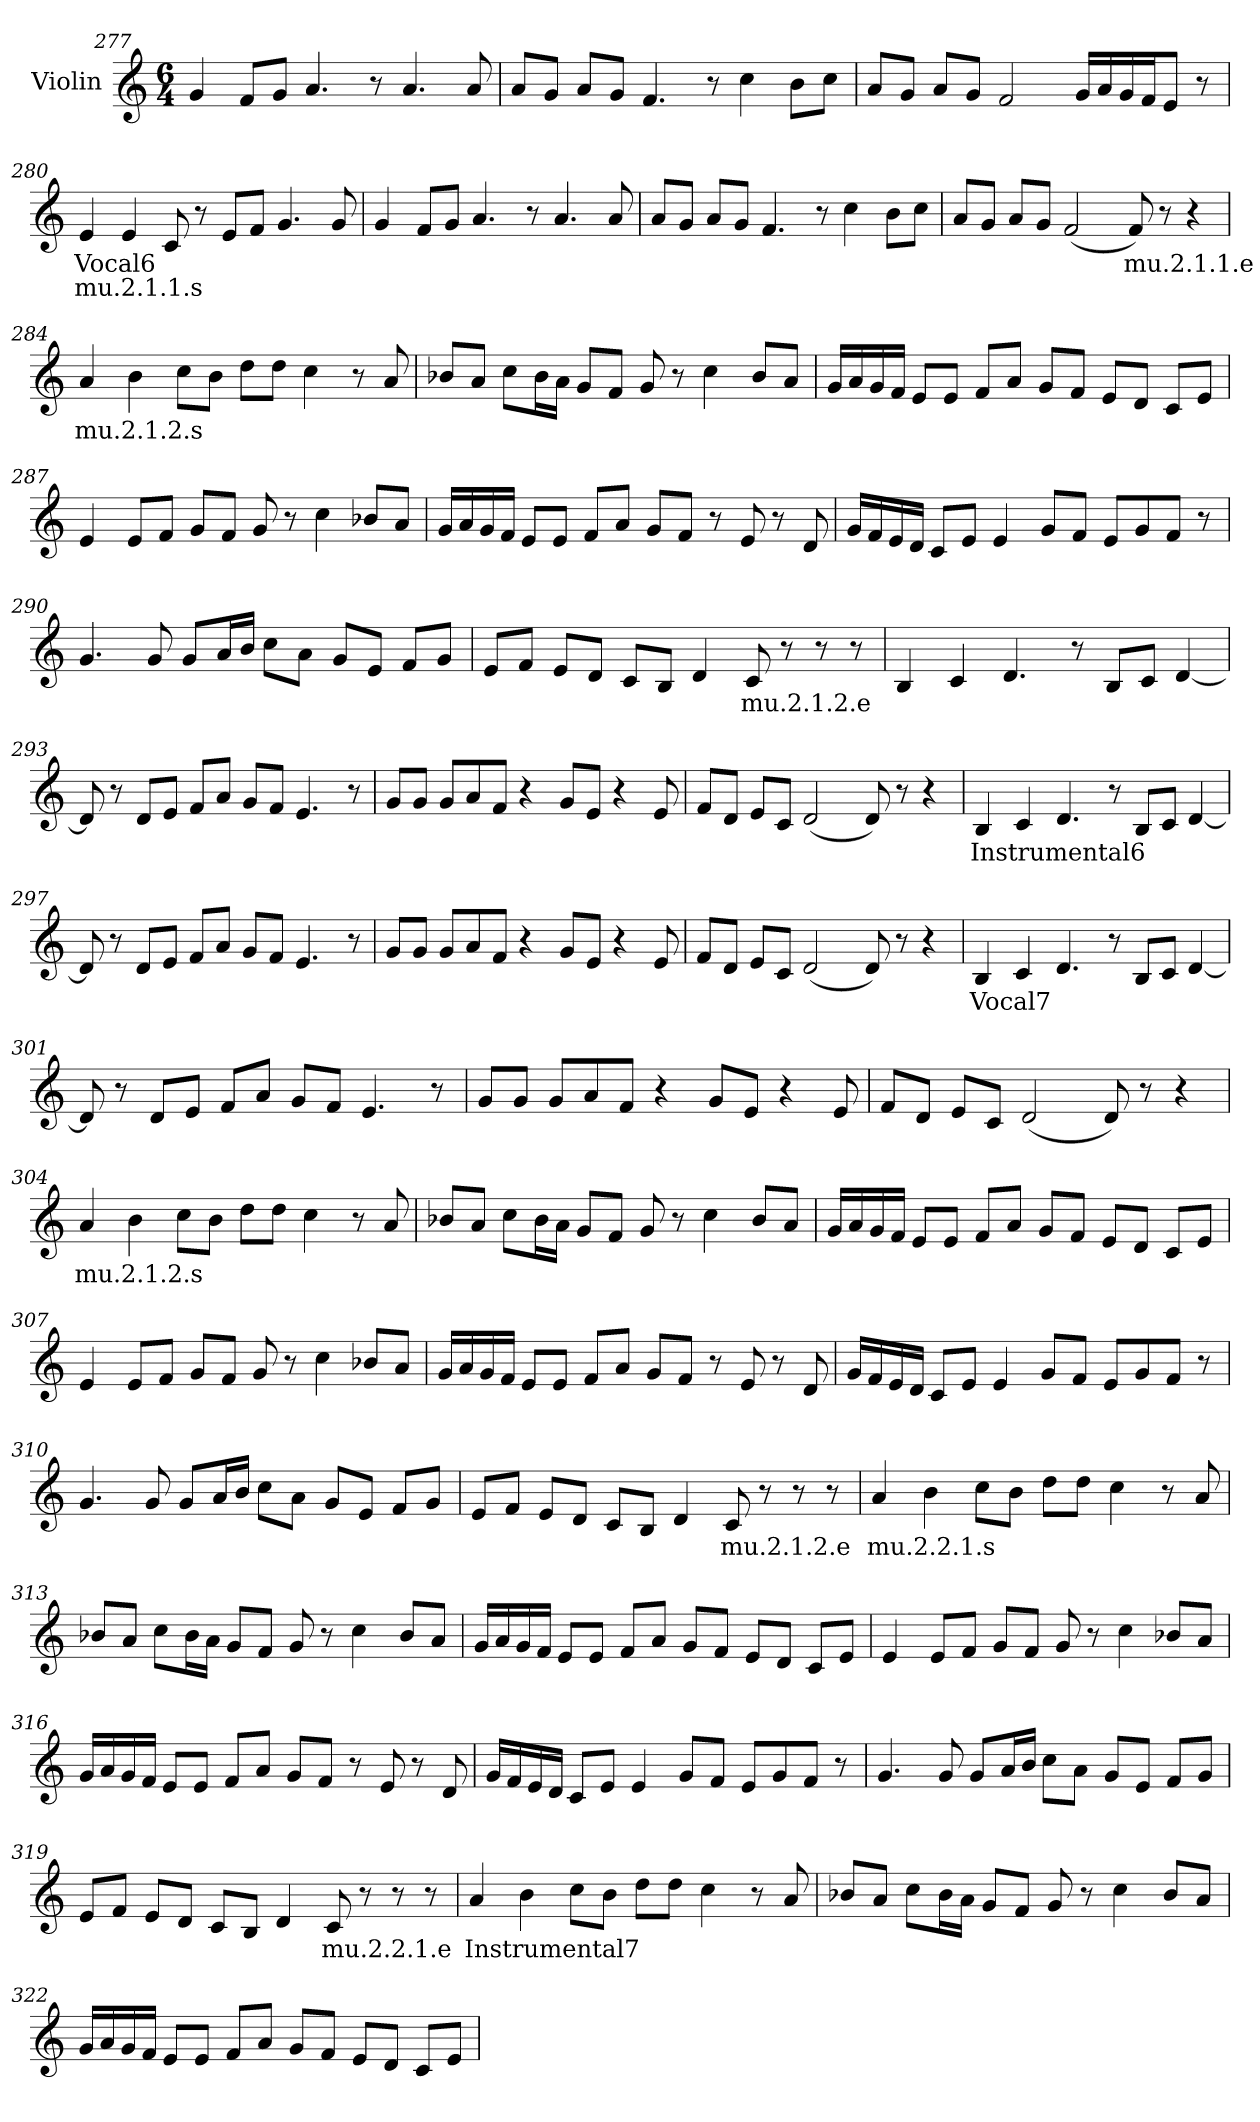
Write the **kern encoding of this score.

**kern	**text	**text
*part1	*part1	*part1
*staff1	*staff1	*staff1
*I"Violin	*	*
*clefG2	*	*
*k[]	*	*
*M6/4	*	*
=277	=277	=277
4g/	.	.
8f/L	.	.
8g/J	.	.
4.a/	.	.
8r	.	.
4.a/	.	.
8a/	.	.
!!LO:LB:g=z
=278	=278	=278
8a/L	.	.
8g/J	.	.
8a/L	.	.
8g/J	.	.
4.f/	.	.
8r	.	.
4cc\	.	.
8b\L	.	.
8cc\J	.	.
!!LO:LB:g=z
=279	=279	=279
8a/L	.	.
8g/J	.	.
8a/L	.	.
8g/J	.	.
2f/	.	.
16g/LL	.	.
16a/	.	.
16g/	.	.
16f/J	.	.
8e/J	.	.
8r	.	.
=280	=280	=280
!	!LO:LY:b	!LO:LY:b
4e/	Vocal6	mu.2.1.1.s
4e/	.	.
8c/	.	.
8r	.	.
8e/L	.	.
8f/J	.	.
4.g/	.	.
8g/	.	.
=281	=281	=281
4g/	.	.
8f/L	.	.
8g/J	.	.
4.a/	.	.
8r	.	.
4.a/	.	.
8a/	.	.
!!LO:LB:g=z
=282	=282	=282
8a/L	.	.
8g/J	.	.
8a/L	.	.
8g/J	.	.
4.f/	.	.
8r	.	.
4cc\	.	.
8b\L	.	.
8cc\J	.	.
=283	=283	=283
8a/L	.	.
8g/J	.	.
8a/L	.	.
8g/J	.	.
(2f/	.	.
!	!LO:LY:b	!
8f/)	mu.2.1.1.e	.
8r	.	.
4r	.	.
=284	=284	=284
!	!LO:LY:b	!
4a/	mu.2.1.2.s	.
4b\	.	.
8cc\L	.	.
8b\J	.	.
8dd\L	.	.
8dd\J	.	.
4cc\	.	.
8r	.	.
8a/	.	.
!!LO:LB:g=z
=285	=285	=285
8b-X/L	.	.
8a/J	.	.
8cc\L	.	.
16b-\L	.	.
16a\JJ	.	.
8g/L	.	.
8f/J	.	.
8g/	.	.
8r	.	.
4cc\	.	.
8b-/L	.	.
8a/J	.	.
!!LO:LB:g=z
=286	=286	=286
16g/LL	.	.
16a/	.	.
16g/	.	.
16f/JJ	.	.
8e/L	.	.
8e/J	.	.
8f/L	.	.
8a/J	.	.
8g/L	.	.
8f/J	.	.
8e/L	.	.
8d/J	.	.
8c/L	.	.
8e/J	.	.
=287	=287	=287
4e/	.	.
8e/L	.	.
8f/J	.	.
8g/L	.	.
8f/J	.	.
8g/	.	.
8r	.	.
4cc\	.	.
8b-X/L	.	.
8a/J	.	.
=288	=288	=288
16g/LL	.	.
16a/	.	.
16g/	.	.
16f/JJ	.	.
8e/L	.	.
8e/J	.	.
8f/L	.	.
8a/J	.	.
8g/L	.	.
8f/J	.	.
8r	.	.
8e/	.	.
8r	.	.
8d/	.	.
!!LO:LB:g=z
=289	=289	=289
16g/LL	.	.
16f/	.	.
16e/	.	.
16d/JJ	.	.
8c/L	.	.
8e/J	.	.
4e/	.	.
8g/L	.	.
8f/J	.	.
8e/L	.	.
8g/	.	.
8f/J	.	.
8r	.	.
=290	=290	=290
4.g/	.	.
8g/	.	.
8g/L	.	.
16a/L	.	.
16b/JJ	.	.
8cc\L	.	.
8a\J	.	.
8g/L	.	.
8e/J	.	.
8f/L	.	.
8g/J	.	.
=291	=291	=291
8e/L	.	.
8f/J	.	.
8e/L	.	.
8d/J	.	.
8c/L	.	.
8B/J	.	.
4d/	.	.
!	!LO:LY:b	!
8c/	mu.2.1.2.e	.
8r	.	.
8r	.	.
8r	.	.
!!LO:LB:g=z
=292	=292	=292
4B/	.	.
4c/	.	.
4.d/	.	.
8r	.	.
8B/L	.	.
8c/J	.	.
[4d/	.	.
=293	=293	=293
8d/]	.	.
8r	.	.
8d/L	.	.
8e/J	.	.
8f/L	.	.
8a/J	.	.
8g/L	.	.
8f/J	.	.
4.e/	.	.
8r	.	.
=294	=294	=294
8g/L	.	.
8g/J	.	.
8g/L	.	.
8a/	.	.
8f/J	.	.
4r	.	.
8g/L	.	.
8e/J	.	.
4r	.	.
8e/	.	.
!!LO:LB:g=z
=295	=295	=295
8f/L	.	.
8d/J	.	.
8e/L	.	.
8c/J	.	.
(2d/	.	.
8d/)	.	.
8r	.	.
4r	.	.
=296	=296	=296
!	!LO:LY:b	!
4B/	Instrumental6	.
4c/	.	.
4.d/	.	.
8r	.	.
8B/L	.	.
8c/J	.	.
[4d/	.	.
=297	=297	=297
8d/]	.	.
8r	.	.
8d/L	.	.
8e/J	.	.
8f/L	.	.
8a/J	.	.
8g/L	.	.
8f/J	.	.
4.e/	.	.
8r	.	.
!!LO:PB:g=z
=298	=298	=298
8g/L	.	.
8g/J	.	.
8g/L	.	.
8a/	.	.
8f/J	.	.
4r	.	.
8g/L	.	.
8e/J	.	.
4r	.	.
8e/	.	.
=299	=299	=299
8f/L	.	.
8d/J	.	.
8e/L	.	.
8c/J	.	.
(2d/	.	.
8d/)	.	.
8r	.	.
4r	.	.
=300	=300	=300
!	!LO:LY:b	!
4B/	Vocal7	.
4c/	.	.
4.d/	.	.
8r	.	.
8B/L	.	.
8c/J	.	.
[4d/	.	.
!!LO:LB:g=z
=301	=301	=301
8d/]	.	.
8r	.	.
8d/L	.	.
8e/J	.	.
8f/L	.	.
8a/J	.	.
8g/L	.	.
8f/J	.	.
4.e/	.	.
8r	.	.
=302	=302	=302
8g/L	.	.
8g/J	.	.
8g/L	.	.
8a/	.	.
8f/J	.	.
4r	.	.
8g/L	.	.
8e/J	.	.
4r	.	.
8e/	.	.
=303	=303	=303
8f/L	.	.
8d/J	.	.
8e/L	.	.
8c/J	.	.
(2d/	.	.
8d/)	.	.
8r	.	.
4r	.	.
!!LO:LB:g=z
=304	=304	=304
!	!LO:LY:b	!
4a/	mu.2.1.2.s	.
4b\	.	.
8cc\L	.	.
8b\J	.	.
8dd\L	.	.
8dd\J	.	.
4cc\	.	.
8r	.	.
8a/	.	.
=305	=305	=305
8b-X/L	.	.
8a/J	.	.
8cc\L	.	.
16b-\L	.	.
16a\JJ	.	.
8g/L	.	.
8f/J	.	.
8g/	.	.
8r	.	.
4cc\	.	.
8b-/L	.	.
8a/J	.	.
!!LO:LB:g=z
=306	=306	=306
16g/LL	.	.
16a/	.	.
16g/	.	.
16f/JJ	.	.
8e/L	.	.
8e/J	.	.
8f/L	.	.
8a/J	.	.
8g/L	.	.
8f/J	.	.
8e/L	.	.
8d/J	.	.
8c/L	.	.
8e/J	.	.
=307	=307	=307
4e/	.	.
8e/L	.	.
8f/J	.	.
8g/L	.	.
8f/J	.	.
8g/	.	.
8r	.	.
4cc\	.	.
8b-X/L	.	.
8a/J	.	.
=308	=308	=308
16g/LL	.	.
16a/	.	.
16g/	.	.
16f/JJ	.	.
8e/L	.	.
8e/J	.	.
8f/L	.	.
8a/J	.	.
8g/L	.	.
8f/J	.	.
8r	.	.
8e/	.	.
8r	.	.
8d/	.	.
!!LO:LB:g=z
=309	=309	=309
16g/LL	.	.
16f/	.	.
16e/	.	.
16d/JJ	.	.
8c/L	.	.
8e/J	.	.
4e/	.	.
8g/L	.	.
8f/J	.	.
8e/L	.	.
8g/	.	.
8f/J	.	.
8r	.	.
=310	=310	=310
4.g/	.	.
8g/	.	.
8g/L	.	.
16a/L	.	.
16b/JJ	.	.
8cc\L	.	.
8a\J	.	.
8g/L	.	.
8e/J	.	.
8f/L	.	.
8g/J	.	.
=311	=311	=311
8e/L	.	.
8f/J	.	.
8e/L	.	.
8d/J	.	.
8c/L	.	.
8B/J	.	.
4d/	.	.
!	!LO:LY:b	!
8c/	mu.2.1.2.e	.
8r	.	.
8r	.	.
8r	.	.
!!LO:LB:g=z
=312	=312	=312
!	!LO:LY:b	!
4a/	mu.2.2.1.s	.
4b\	.	.
8cc\L	.	.
8b\J	.	.
8dd\L	.	.
8dd\J	.	.
4cc\	.	.
8r	.	.
8a/	.	.
=313	=313	=313
8b-X/L	.	.
8a/J	.	.
8cc\L	.	.
16b-\L	.	.
16a\JJ	.	.
8g/L	.	.
8f/J	.	.
8g/	.	.
8r	.	.
4cc\	.	.
8b-/L	.	.
8a/J	.	.
=314	=314	=314
16g/LL	.	.
16a/	.	.
16g/	.	.
16f/JJ	.	.
8e/L	.	.
8e/J	.	.
8f/L	.	.
8a/J	.	.
8g/L	.	.
8f/J	.	.
8e/L	.	.
8d/J	.	.
8c/L	.	.
8e/J	.	.
!!LO:LB:g=z
=315	=315	=315
4e/	.	.
8e/L	.	.
8f/J	.	.
8g/L	.	.
8f/J	.	.
8g/	.	.
8r	.	.
4cc\	.	.
8b-X/L	.	.
8a/J	.	.
=316	=316	=316
16g/LL	.	.
16a/	.	.
16g/	.	.
16f/JJ	.	.
8e/L	.	.
8e/J	.	.
8f/L	.	.
8a/J	.	.
8g/L	.	.
8f/J	.	.
8r	.	.
8e/	.	.
8r	.	.
8d/	.	.
=317	=317	=317
16g/LL	.	.
16f/	.	.
16e/	.	.
16d/JJ	.	.
8c/L	.	.
8e/J	.	.
4e/	.	.
8g/L	.	.
8f/J	.	.
8e/L	.	.
8g/	.	.
8f/J	.	.
8r	.	.
!!LO:LB:g=z
=318	=318	=318
4.g/	.	.
8g/	.	.
8g/L	.	.
16a/L	.	.
16b/JJ	.	.
8cc\L	.	.
8a\J	.	.
8g/L	.	.
8e/J	.	.
8f/L	.	.
8g/J	.	.
=319	=319	=319
8e/L	.	.
8f/J	.	.
8e/L	.	.
8d/J	.	.
8c/L	.	.
8B/J	.	.
4d/	.	.
!	!LO:LY:b	!
8c/	mu.2.2.1.e	.
8r	.	.
8r	.	.
8r	.	.
=320	=320	=320
!	!LO:LY:b	!
4a/	Instrumental7	.
4b\	.	.
8cc\L	.	.
8b\J	.	.
8dd\L	.	.
8dd\J	.	.
4cc\	.	.
8r	.	.
8a/	.	.
!!LO:LB:g=z
=321	=321	=321
8b-X/L	.	.
8a/J	.	.
8cc\L	.	.
16b-\L	.	.
16a\JJ	.	.
8g/L	.	.
8f/J	.	.
8g/	.	.
8r	.	.
4cc\	.	.
8b-/L	.	.
8a/J	.	.
=322	=322	=322
16g/LL	.	.
16a/	.	.
16g/	.	.
16f/JJ	.	.
8e/L	.	.
8e/J	.	.
8f/L	.	.
8a/J	.	.
8g/L	.	.
8f/J	.	.
8e/L	.	.
8d/J	.	.
8c/L	.	.
8e/J	.	.
=	=	=
*-	*-	*-
